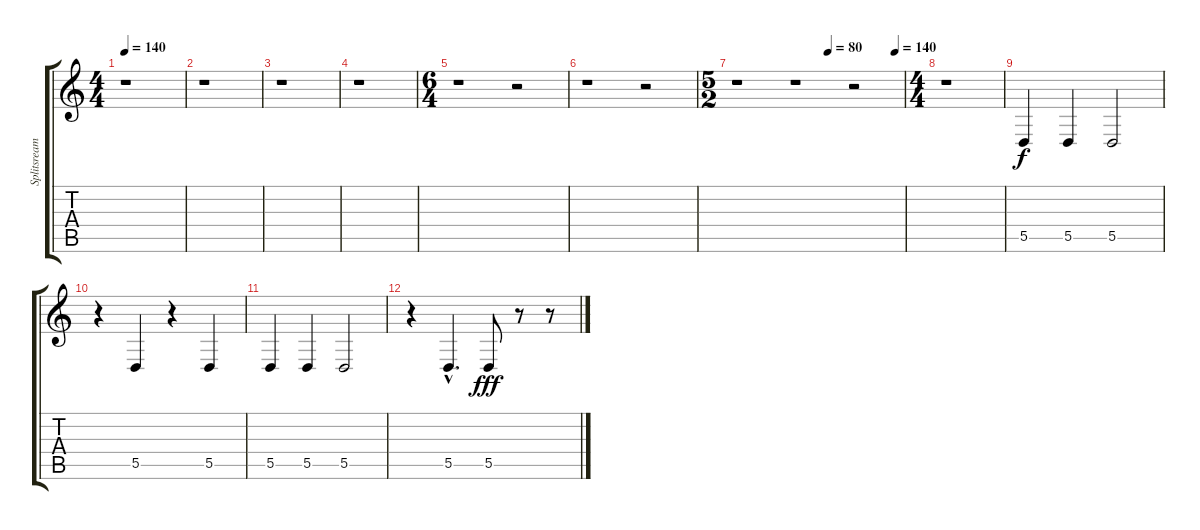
\track ("Splitsream" "Splitsream") {instrument timpani}
\staff {score tabs}
\tuning (E4 B3 G3 D3 A2 E2) {hide}
\ts (4 4)
\tempo 140
\clef g2
\ks c
r.1{dy fff} |
r.1 |
r.1 |
r.1 |
\ts (6 4)
r.1 r.2 |
r.1 r.2 |
\ts (5 2)
\tempo (80 0.55)
\tempo (140 0.95)
r.1 r.1 r.2 |
\ts (4 4)
r.1 |
5.5.4{dy f} 5.5.4 5.5.2 |
r.4 5.5.4 r.4 5.5.4 |
5.5.4 5.5.4 5.5.2 |
r.4 5.5{hac}.4{d} 5.5.8{dy fff} r.8 r.8
